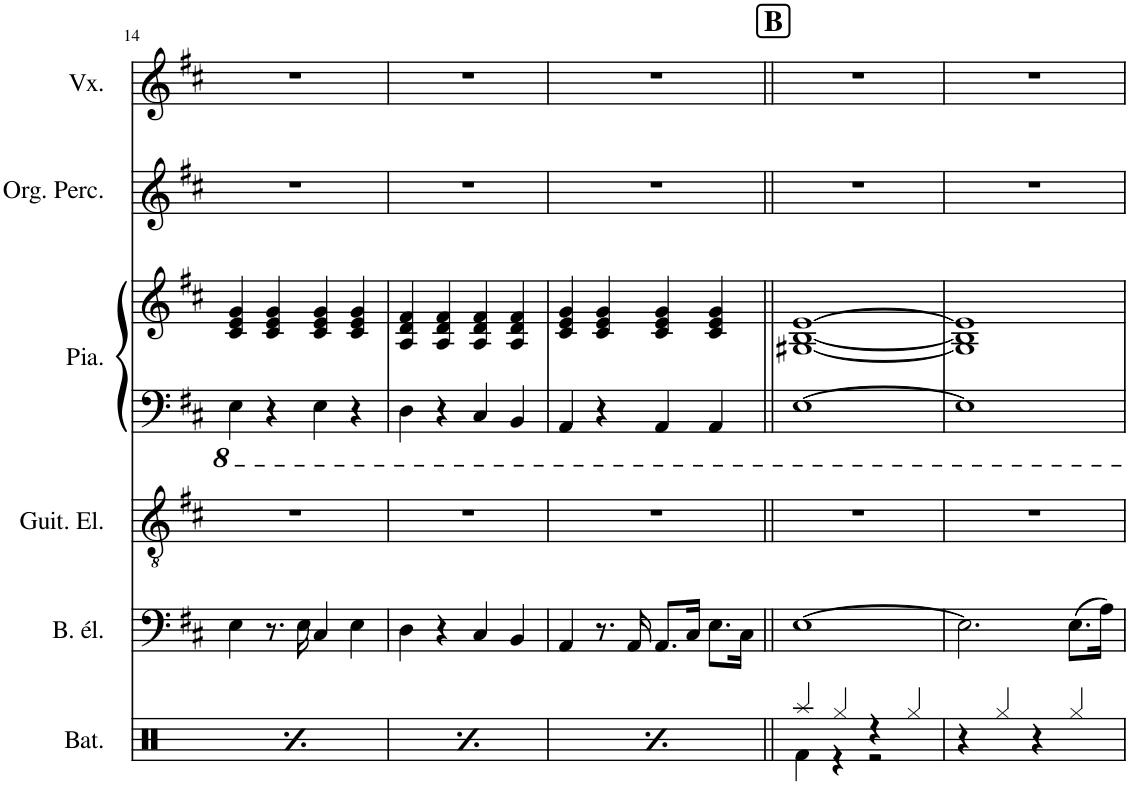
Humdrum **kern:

**kern	**kern	**kern	**kern	**kern	**kern	**kern
*part6	*part5	*part4	*part3	*part3	*part2	*part1
*staff7	*staff6	*staff5	*staff4	*staff3	*staff2	*staff1
*I"Batterie	*I"Basse électrique	*I"Guitare électrique	*I"Piano	*	*I"Orgue percussif	*I"Voix
*I'Bat.	*I'B. él.	*I'Guit. El.	*I'Pia.	*	*I'Org. Perc.	*I'Vx.
!!LO:PB:g=z
*clefX	*clefF4	*clefGv2	*clefF4	*clefG2	*clefG2	*clefG2
*	*Trd7c12	*	*	*	*	*
*k[]	*k[f#c#]	*k[f#c#]	*k[f#c#]	*k[f#c#]	*k[f#c#]	*k[f#c#]
*M2/2	*M2/2	*M2/2	*M2/2	*M2/2	*M2/2	*M2/2
*met(c|)	*met(c|)	*met(c|)	*met(c|)	*met(c|)	*met(c|)	*met(c|)
=14	=14	=14	=14	=14	=14	=14
*^	*	*	*	*	*	*
4r	4Rf\	4E\	1r	4EE\	4c#/ 4e/ 4g/	1r	1r
4Rgg/	8.r	8.r	.	4r	4c#/ 4e/ 4g/	.	.
.	16Rf\	16E\	.	.	.	.	.
4r	8.Rf\L	4C#/	.	4EE\	4c#/ 4e/ 4g/	.	.
.	16Rf\Jk	.	.	.	.	.	.
4Rgg/	4r	4E\	.	4r	4c#/ 4e/ 4g/	.	.
=15	=15	=15	=15	=15	=15	=15	=15
4r	4Rf\	4D\	1r	4DD\	4A/ 4d/ 4f#/	1r	1r
4Rgg/	8.r	4r	.	4r	4A/ 4d/ 4f#/	.	.
.	16Rf\	.	.	.	.	.	.
4r	8.Rf\L	4C#/	.	4CC#/	4A/ 4d/ 4f#/	.	.
.	16Rf\Jk	.	.	.	.	.	.
4Rgg/	4r	4BB/	.	4BBB/	4A/ 4d/ 4f#/	.	.
=16	=16	=16	=16	=16	=16	=16	=16
4r	4Rf\	4AA/	1r	4AAA/	4c#/ 4e/ 4g/	1r	1r
4Rgg/	8.r	8.r	.	4r	4c#/ 4e/ 4g/	.	.
.	16Rf\	16AA/	.	.	.	.	.
4r	8.Rf\L	8.AA/L	.	4AAA/	4c#/ 4e/ 4g/	.	.
.	16Rf\Jk	16C#/Jk	.	.	.	.	.
4Rgg/	4r	8.E\L	.	4AAA/	4c#/ 4e/ 4g/	.	.
.	.	16C#\Jk	.	.	.	.	.
!!LO:REH:place=s1:a:B:cj:fs=14:t=B
=17||	=17||	=17||	=17||	=17||	=17||	=17||	=17||
4Raa/	4Rf\	[1E	1r	[1EE	[1G#X [1B [1e	1r	1r
4Rgg/	4r	.	.	.	.	.	.
4r	2r	.	.	.	.	.	.
4Rgg/	.	.	.	.	.	.	.
*v	*v	*	*	*	*	*	*
=18	=18	=18	=18	=18	=18	=18
4r	2.E\]	1r	1EE]	1G#] 1B] 1e]	1r	1r
4Rgg/	.	.	.	.	.	.
4r	.	.	.	.	.	.
4Rgg/	(8.E\L	.	.	.	.	.
.	16A\Jk)	.	.	.	.	.
=	=	=	=	=	=	=
*-	*-	*-	*-	*-	*-	*-
